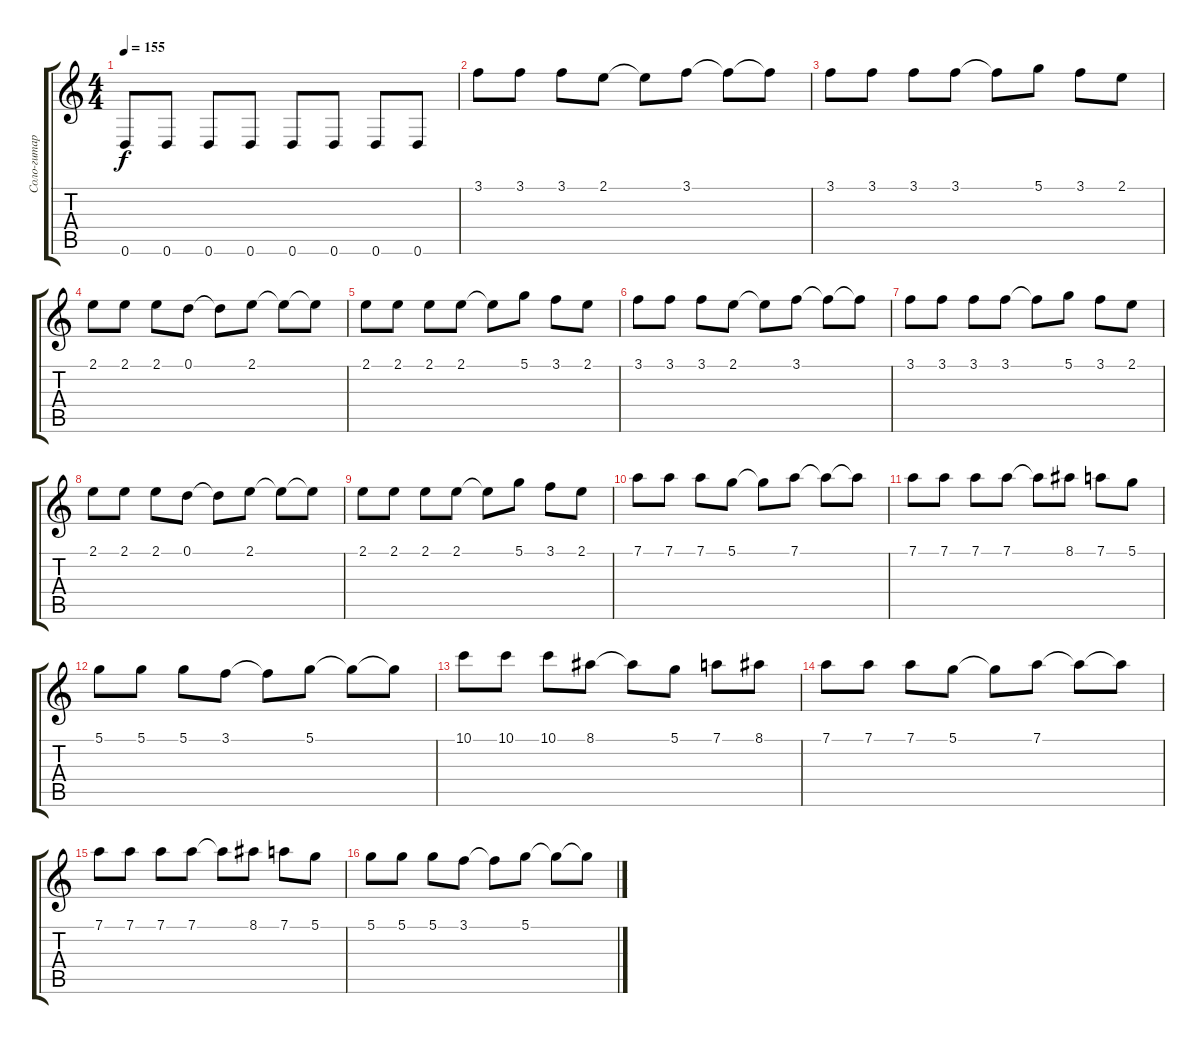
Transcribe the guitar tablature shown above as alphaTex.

\track ("Соло-гитара" "Соло-гитар") {instrument distortionguitar}
\staff {score tabs}
\tuning (D4 A3 F3 C3 G2 D2) {hide}
\ts (4 4)
\tempo 155
\clef g2
\ks c
0.6.8{dy f} 0.6.8 0.6.8 0.6.8 0.6.8 0.6.8 0.6.8 0.6.8 |
3.1.8 3.1.8 3.1.8 2.1.8 2.1{t}.8 3.1.8 3.1{t}.8 3.1{t}.8 |
3.1.8 3.1.8 3.1.8 3.1.8 3.1{t}.8 5.1.8 3.1.8 2.1.8 |
2.1.8 2.1.8 2.1.8 0.1.8 0.1{t}.8 2.1.8 2.1{t}.8 2.1{t}.8 |
2.1.8 2.1.8 2.1.8 2.1.8 2.1{t}.8 5.1.8 3.1.8 2.1.8 |
3.1.8 3.1.8 3.1.8 2.1.8 2.1{t}.8 3.1.8 3.1{t}.8 3.1{t}.8 |
3.1.8 3.1.8 3.1.8 3.1.8 3.1{t}.8 5.1.8 3.1.8 2.1.8 |
2.1.8 2.1.8 2.1.8 0.1.8 0.1{t}.8 2.1.8 2.1{t}.8 2.1{t}.8 |
2.1.8 2.1.8 2.1.8 2.1.8 2.1{t}.8 5.1.8 3.1.8 2.1.8 |
7.1.8 7.1.8 7.1.8 5.1.8 5.1{t}.8 7.1.8 7.1{t}.8 7.1{t}.8 |
7.1.8 7.1.8 7.1.8 7.1.8 7.1{t}.8 8.1.8 7.1.8 5.1.8 |
5.1.8 5.1.8 5.1.8 3.1.8 3.1{t}.8 5.1.8 5.1{t}.8 5.1{t}.8 |
10.1.8 10.1.8 10.1.8 8.1.8 8.1{t}.8 5.1.8 7.1.8 8.1.8 |
7.1.8 7.1.8 7.1.8 5.1.8 5.1{t}.8 7.1.8 7.1{t}.8 7.1{t}.8 |
7.1.8 7.1.8 7.1.8 7.1.8 7.1{t}.8 8.1.8 7.1.8 5.1.8 |
5.1.8 5.1.8 5.1.8 3.1.8 3.1{t}.8 5.1.8 5.1{t}.8 5.1{t}.8
